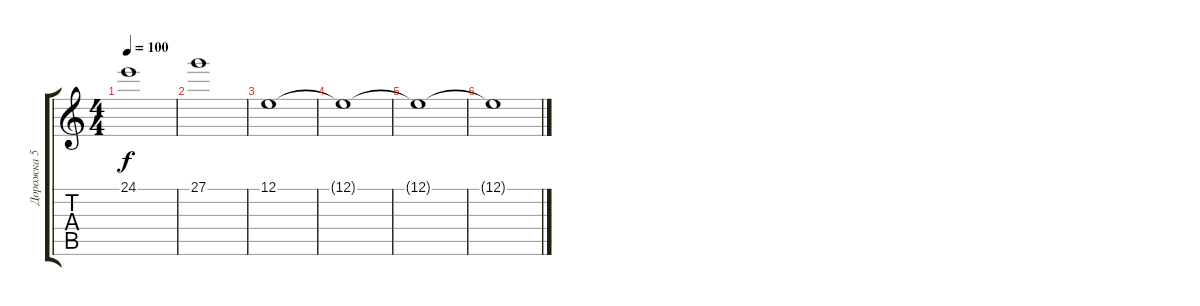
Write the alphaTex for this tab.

\track ("Дорожка 5" "Дорожка 5") {instrument stringensemble1}
\staff {score tabs}
\tuning (E4 B3 G3 D3 A2 E2) {hide}
\ts (4 4)
\tempo 100
\clef g2
\ks c
24.1.1{dy f} |
27.1.1 |
12.1.1 |
12.1{t}.1 |
12.1{t}.1 |
12.1{t}.1
